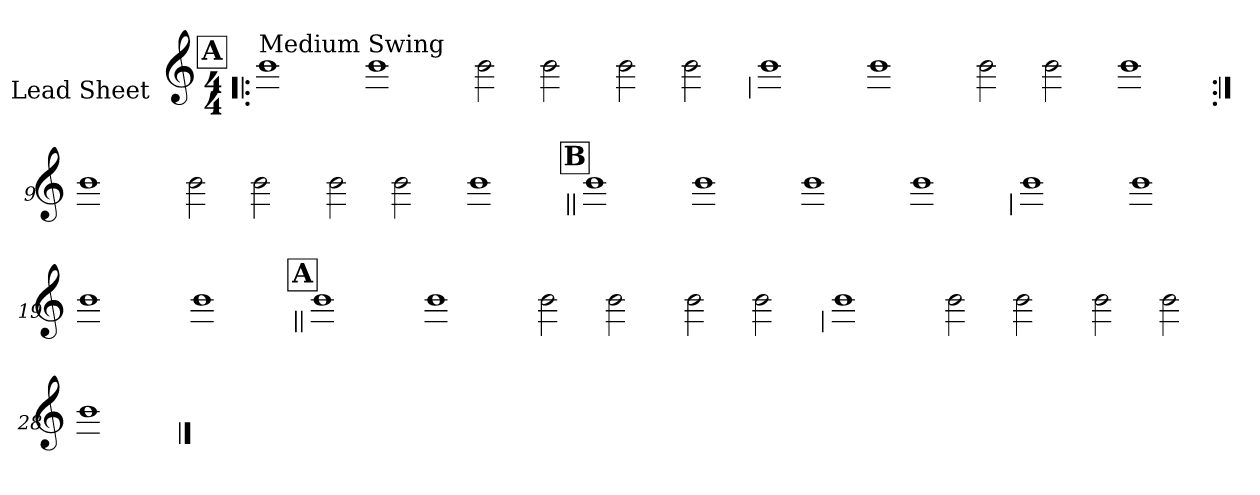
**kern
*part1
*staff1
*I"Lead Sheet
*stria0
*clefG2
*k[]
*C:
*M4/4
!!LO:REH:place=s1:a:t=A
=1!|:
!LO:TX:a:t=Medium Swing
1b
=2-
1b
=3-
2b
2b
=4-
2b
2b
!!LO:LB:g=z
=5
1b
=6-
1b
=7-
2b
2b
=8-
1b
!!LO:LB:g=z
=9:|!
1b
=10-
2b
2b
=11-
2b
2b
=12-
1b
!!LO:LB:g=z
!!LO:REH:place=s1:a:t=B
=13||
1b
=14-
1b
=15-
1b
=16-
1b
!!LO:LB:g=z
=17
1b
=18-
1b
=19-
1b
=20-
1b
!!LO:LB:g=z
!!LO:REH:place=s1:a:t=A
=21||
1b
=22-
1b
=23-
2b
2b
=24-
2b
2b
!!LO:LB:g=z
=25
1b
=26-
2b
2b
=27-
2b
2b
=28-
1b
==
*-
